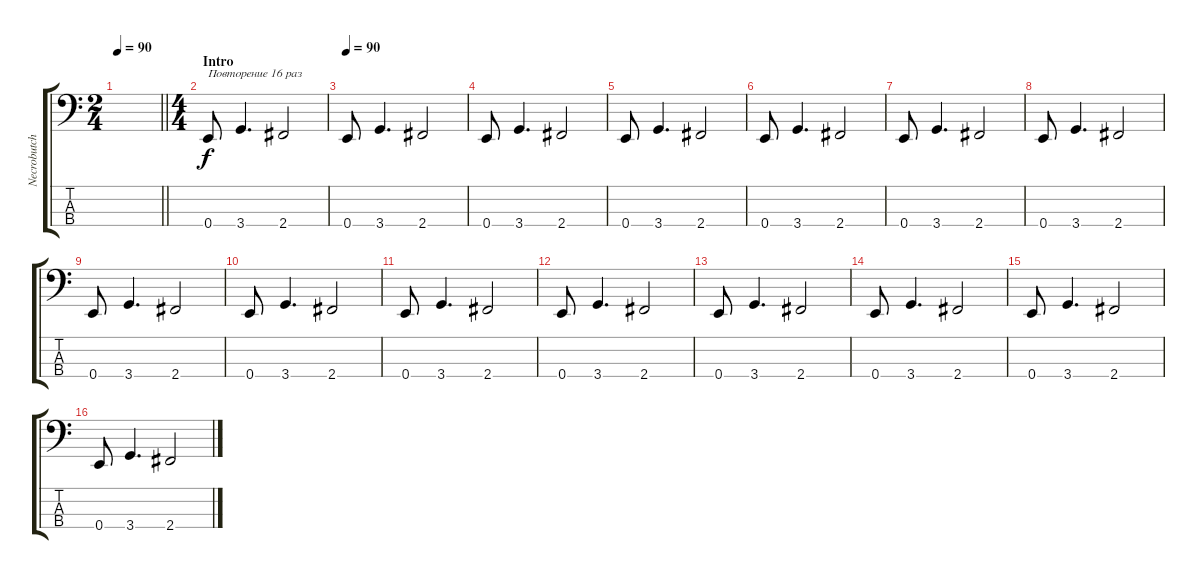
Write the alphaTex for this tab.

\track ("Necrobutcher" "Necrobutch") {instrument electricbasspick}
\staff {score tabs}
\tuning (G2 D2 A1 E1) {hide}
\ts (2 4)
\tempo 90
\clef f4
\barLineRight lightlight
\ks c
|
\ts (4 4)
\section ("" "Intro")
0.4.8{txt "Повторение 16 раз"} 3.4.4{d} 2.4.2 |
\tempo 90
0.4.8 3.4.4{d} 2.4.2 |
0.4.8 3.4.4{d} 2.4.2 |
0.4.8 3.4.4{d} 2.4.2 |
0.4.8 3.4.4{d} 2.4.2 |
0.4.8 3.4.4{d} 2.4.2 |
0.4.8 3.4.4{d} 2.4.2 |
0.4.8 3.4.4{d} 2.4.2 |
0.4.8 3.4.4{d} 2.4.2 |
0.4.8 3.4.4{d} 2.4.2 |
0.4.8 3.4.4{d} 2.4.2 |
0.4.8 3.4.4{d} 2.4.2 |
0.4.8 3.4.4{d} 2.4.2 |
0.4.8 3.4.4{d} 2.4.2 |
0.4.8 3.4.4{d} 2.4.2
